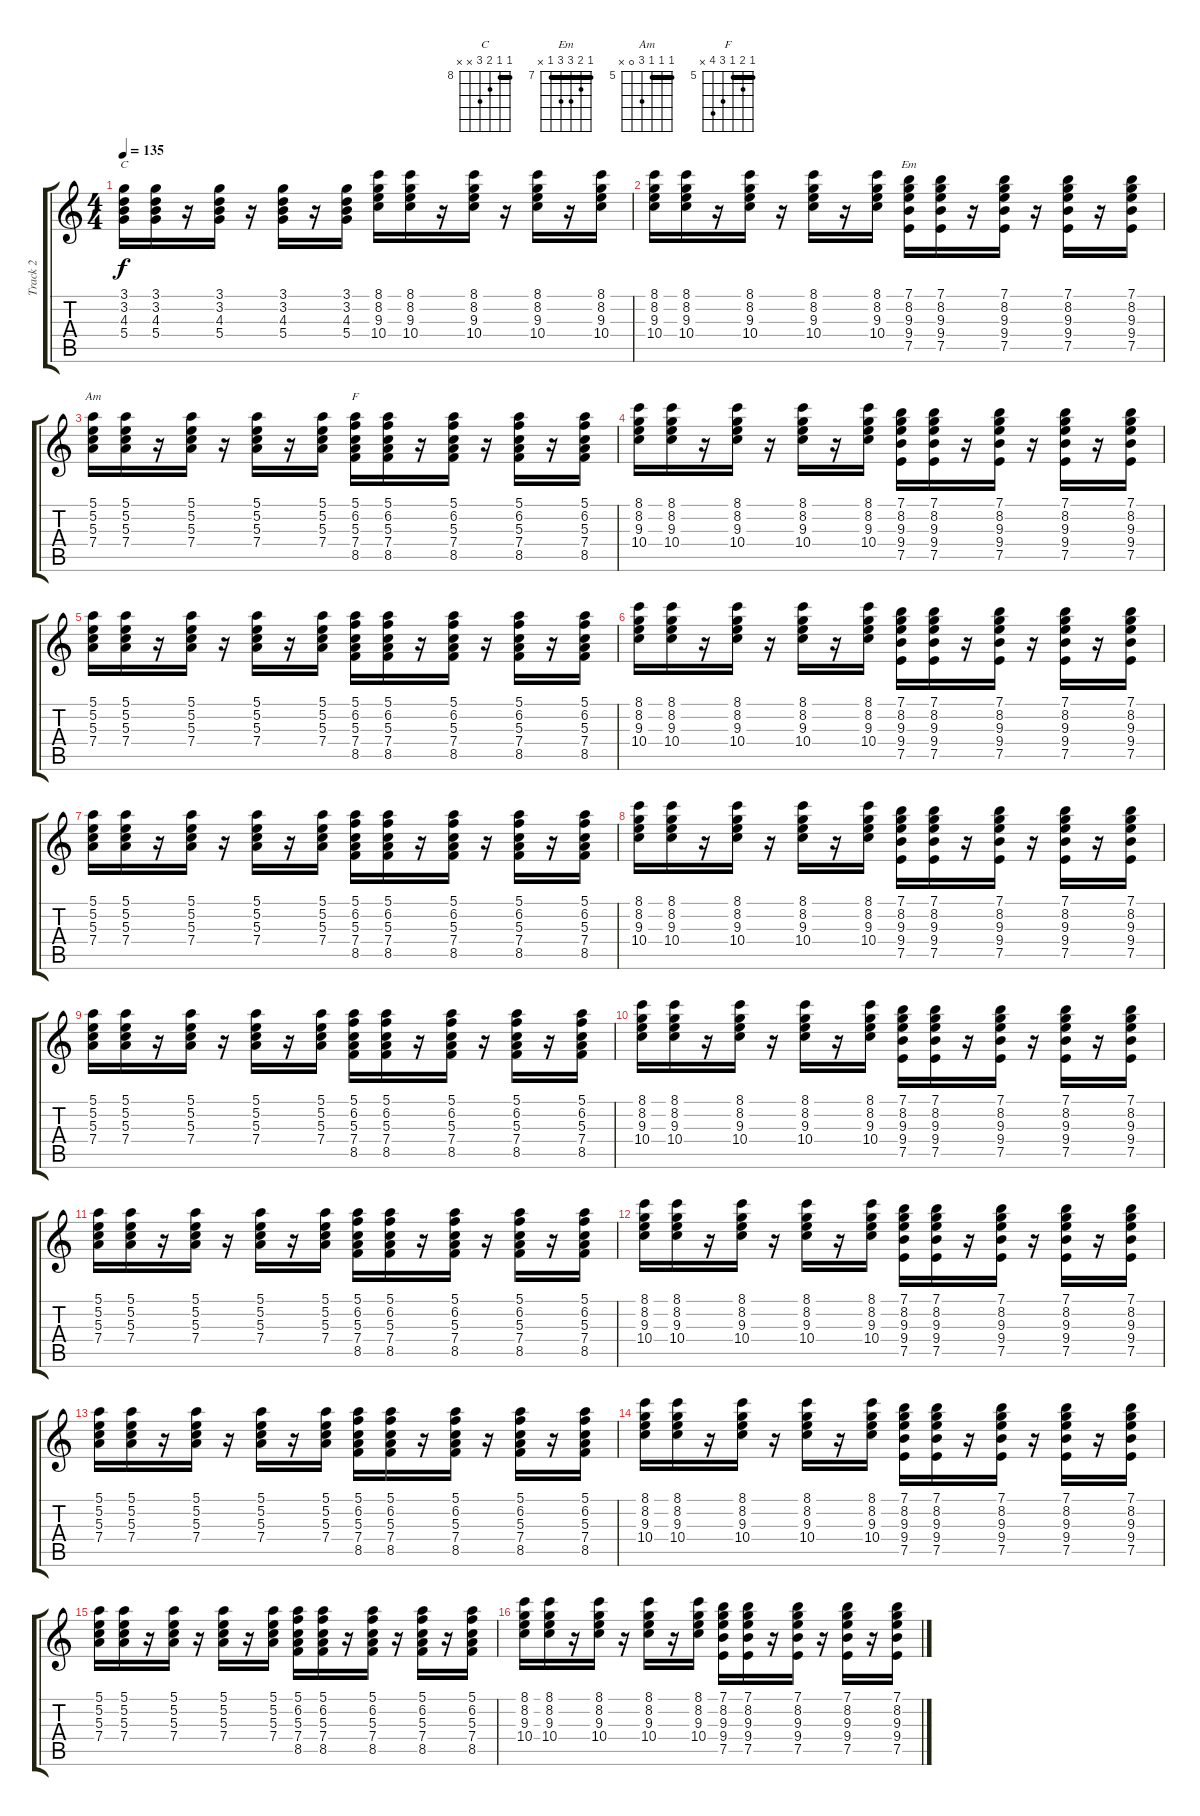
\track ("Track 2" "Track 2") {instrument electricguitarclean}
\staff {score tabs}
\tuning (E4 B3 G3 D3 A2 E2) {hide}
\chord ("C" 8 8 9 10 x x) {firstfret 8 barre 8}
\chord ("Em" 7 8 9 9 7 x) {firstfret 7 barre 7}
\chord ("Am" 5 5 5 7 0 x) {firstfret 5 barre 5}
\chord ("F" 5 6 5 7 8 x) {firstfret 5 barre 5}
\ts (4 4)
\tempo 135
\clef g2
\ks c
(3.1 3.2 4.3 5.4).16{ch "C" dy f} (3.1 3.2 4.3 5.4).16 r.16 (3.1 3.2 4.3 5.4).16 r.16 (3.1 3.2 4.3 5.4).16 r.16 (3.1 3.2 4.3 5.4).16 (8.1 8.2 9.3 10.4).16 (8.1 8.2 9.3 10.4).16 r.16 (8.1 8.2 9.3 10.4).16 r.16 (8.1 8.2 9.3 10.4).16 r.16 (8.1 8.2 9.3 10.4).16 |
(8.1 8.2 9.3 10.4).16 (8.1 8.2 9.3 10.4).16 r.16 (8.1 8.2 9.3 10.4).16 r.16 (8.1 8.2 9.3 10.4).16 r.16 (8.1 8.2 9.3 10.4).16 (7.1 8.2 9.3 9.4 7.5).16{ch "Em"} (7.1 8.2 9.3 9.4 7.5).16 r.16 (7.1 8.2 9.3 9.4 7.5).16 r.16 (7.1 8.2 9.3 9.4 7.5).16 r.16 (7.1 8.2 9.3 9.4 7.5).16 |
(5.1 5.2 5.3 7.4).16{ch "Am"} (5.1 5.2 5.3 7.4).16 r.16 (5.1 5.2 5.3 7.4).16 r.16 (5.1 5.2 5.3 7.4).16 r.16 (5.1 5.2 5.3 7.4).16 (5.1 6.2 5.3 7.4 8.5).16{ch "F"} (5.1 6.2 5.3 7.4 8.5).16 r.16 (5.1 6.2 5.3 7.4 8.5).16 r.16 (5.1 6.2 5.3 7.4 8.5).16 r.16 (5.1 6.2 5.3 7.4 8.5).16 |
(8.1 8.2 9.3 10.4).16 (8.1 8.2 9.3 10.4).16 r.16 (8.1 8.2 9.3 10.4).16 r.16 (8.1 8.2 9.3 10.4).16 r.16 (8.1 8.2 9.3 10.4).16 (7.1 8.2 9.3 9.4 7.5).16 (7.1 8.2 9.3 9.4 7.5).16 r.16 (7.1 8.2 9.3 9.4 7.5).16 r.16 (7.1 8.2 9.3 9.4 7.5).16 r.16 (7.1 8.2 9.3 9.4 7.5).16 |
(5.1 5.2 5.3 7.4).16 (5.1 5.2 5.3 7.4).16 r.16 (5.1 5.2 5.3 7.4).16 r.16 (5.1 5.2 5.3 7.4).16 r.16 (5.1 5.2 5.3 7.4).16 (5.1 6.2 5.3 7.4 8.5).16 (5.1 6.2 5.3 7.4 8.5).16 r.16 (5.1 6.2 5.3 7.4 8.5).16 r.16 (5.1 6.2 5.3 7.4 8.5).16 r.16 (5.1 6.2 5.3 7.4 8.5).16 |
(8.1 8.2 9.3 10.4).16 (8.1 8.2 9.3 10.4).16 r.16 (8.1 8.2 9.3 10.4).16 r.16 (8.1 8.2 9.3 10.4).16 r.16 (8.1 8.2 9.3 10.4).16 (7.1 8.2 9.3 9.4 7.5).16 (7.1 8.2 9.3 9.4 7.5).16 r.16 (7.1 8.2 9.3 9.4 7.5).16 r.16 (7.1 8.2 9.3 9.4 7.5).16 r.16 (7.1 8.2 9.3 9.4 7.5).16 |
(5.1 5.2 5.3 7.4).16 (5.1 5.2 5.3 7.4).16 r.16 (5.1 5.2 5.3 7.4).16 r.16 (5.1 5.2 5.3 7.4).16 r.16 (5.1 5.2 5.3 7.4).16 (5.1 6.2 5.3 7.4 8.5).16 (5.1 6.2 5.3 7.4 8.5).16 r.16 (5.1 6.2 5.3 7.4 8.5).16 r.16 (5.1 6.2 5.3 7.4 8.5).16 r.16 (5.1 6.2 5.3 7.4 8.5).16 |
(8.1 8.2 9.3 10.4).16 (8.1 8.2 9.3 10.4).16 r.16 (8.1 8.2 9.3 10.4).16 r.16 (8.1 8.2 9.3 10.4).16 r.16 (8.1 8.2 9.3 10.4).16 (7.1 8.2 9.3 9.4 7.5).16 (7.1 8.2 9.3 9.4 7.5).16 r.16 (7.1 8.2 9.3 9.4 7.5).16 r.16 (7.1 8.2 9.3 9.4 7.5).16 r.16 (7.1 8.2 9.3 9.4 7.5).16 |
(5.1 5.2 5.3 7.4).16 (5.1 5.2 5.3 7.4).16 r.16 (5.1 5.2 5.3 7.4).16 r.16 (5.1 5.2 5.3 7.4).16 r.16 (5.1 5.2 5.3 7.4).16 (5.1 6.2 5.3 7.4 8.5).16 (5.1 6.2 5.3 7.4 8.5).16 r.16 (5.1 6.2 5.3 7.4 8.5).16 r.16 (5.1 6.2 5.3 7.4 8.5).16 r.16 (5.1 6.2 5.3 7.4 8.5).16 |
(8.1 8.2 9.3 10.4).16 (8.1 8.2 9.3 10.4).16 r.16 (8.1 8.2 9.3 10.4).16 r.16 (8.1 8.2 9.3 10.4).16 r.16 (8.1 8.2 9.3 10.4).16 (7.1 8.2 9.3 9.4 7.5).16 (7.1 8.2 9.3 9.4 7.5).16 r.16 (7.1 8.2 9.3 9.4 7.5).16 r.16 (7.1 8.2 9.3 9.4 7.5).16 r.16 (7.1 8.2 9.3 9.4 7.5).16 |
(5.1 5.2 5.3 7.4).16 (5.1 5.2 5.3 7.4).16 r.16 (5.1 5.2 5.3 7.4).16 r.16 (5.1 5.2 5.3 7.4).16 r.16 (5.1 5.2 5.3 7.4).16 (5.1 6.2 5.3 7.4 8.5).16 (5.1 6.2 5.3 7.4 8.5).16 r.16 (5.1 6.2 5.3 7.4 8.5).16 r.16 (5.1 6.2 5.3 7.4 8.5).16 r.16 (5.1 6.2 5.3 7.4 8.5).16 |
(8.1 8.2 9.3 10.4).16 (8.1 8.2 9.3 10.4).16 r.16 (8.1 8.2 9.3 10.4).16 r.16 (8.1 8.2 9.3 10.4).16 r.16 (8.1 8.2 9.3 10.4).16 (7.1 8.2 9.3 9.4 7.5).16 (7.1 8.2 9.3 9.4 7.5).16 r.16 (7.1 8.2 9.3 9.4 7.5).16 r.16 (7.1 8.2 9.3 9.4 7.5).16 r.16 (7.1 8.2 9.3 9.4 7.5).16 |
(5.1 5.2 5.3 7.4).16 (5.1 5.2 5.3 7.4).16 r.16 (5.1 5.2 5.3 7.4).16 r.16 (5.1 5.2 5.3 7.4).16 r.16 (5.1 5.2 5.3 7.4).16 (5.1 6.2 5.3 7.4 8.5).16 (5.1 6.2 5.3 7.4 8.5).16 r.16 (5.1 6.2 5.3 7.4 8.5).16 r.16 (5.1 6.2 5.3 7.4 8.5).16 r.16 (5.1 6.2 5.3 7.4 8.5).16 |
(8.1 8.2 9.3 10.4).16 (8.1 8.2 9.3 10.4).16 r.16 (8.1 8.2 9.3 10.4).16 r.16 (8.1 8.2 9.3 10.4).16 r.16 (8.1 8.2 9.3 10.4).16 (7.1 8.2 9.3 9.4 7.5).16 (7.1 8.2 9.3 9.4 7.5).16 r.16 (7.1 8.2 9.3 9.4 7.5).16 r.16 (7.1 8.2 9.3 9.4 7.5).16 r.16 (7.1 8.2 9.3 9.4 7.5).16 |
(5.1 5.2 5.3 7.4).16 (5.1 5.2 5.3 7.4).16 r.16 (5.1 5.2 5.3 7.4).16 r.16 (5.1 5.2 5.3 7.4).16 r.16 (5.1 5.2 5.3 7.4).16 (5.1 6.2 5.3 7.4 8.5).16 (5.1 6.2 5.3 7.4 8.5).16 r.16 (5.1 6.2 5.3 7.4 8.5).16 r.16 (5.1 6.2 5.3 7.4 8.5).16 r.16 (5.1 6.2 5.3 7.4 8.5).16 |
(8.1 8.2 9.3 10.4).16 (8.1 8.2 9.3 10.4).16 r.16 (8.1 8.2 9.3 10.4).16 r.16 (8.1 8.2 9.3 10.4).16 r.16 (8.1 8.2 9.3 10.4).16 (7.1 8.2 9.3 9.4 7.5).16 (7.1 8.2 9.3 9.4 7.5).16 r.16 (7.1 8.2 9.3 9.4 7.5).16 r.16 (7.1 8.2 9.3 9.4 7.5).16 r.16 (7.1 8.2 9.3 9.4 7.5).16
